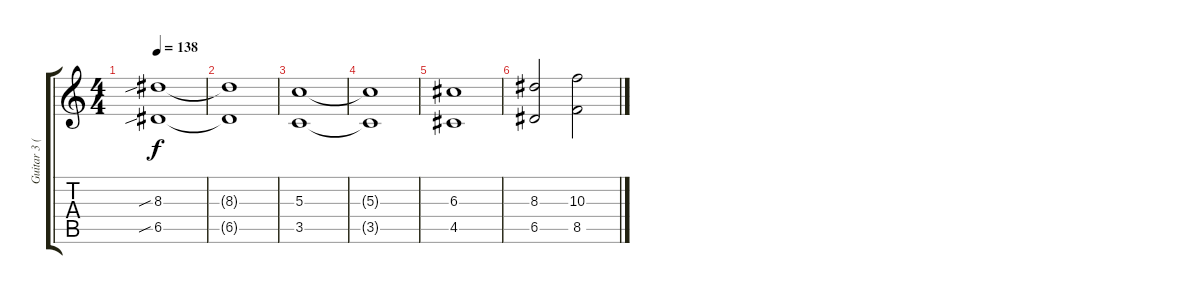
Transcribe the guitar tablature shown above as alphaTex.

\track ("Guitar 3 (lead)" "Guitar 3 (") {instrument distortionguitar}
\staff {score tabs}
\tuning (E4 B3 G3 D3 A2 D2) {hide}
\ts (4 4)
\tempo 138
\clef g2
\ks c
(8.3{sib} 6.5{sib}).1{dy f} |
(8.3{t} 6.5{t}).1 |
(5.3 3.5).1 |
(5.3{t} 3.5{t}).1 |
(6.3 4.5).1 |
(8.3 6.5).2 (10.3 8.5).2
